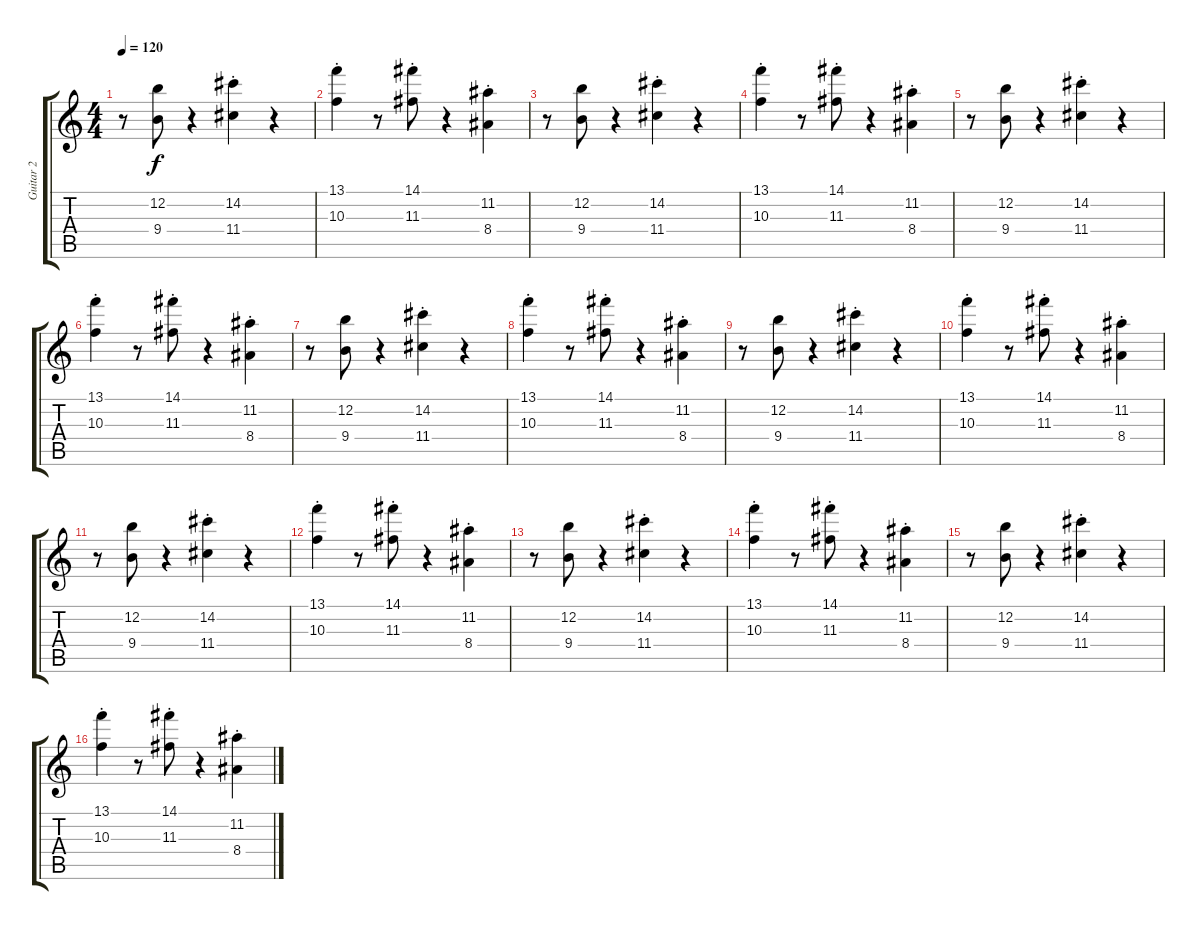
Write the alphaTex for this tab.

\track ("Guitar 2" "Guitar 2") {instrument electricguitarclean}
\staff {score tabs}
\tuning (E4 B3 G3 D3 A2 E2) {hide}
\ts (4 4)
\tempo 120
\clef g2
\ks c
r.8{dy f} (12.2 9.4).8 r.4 (14.2{st} 11.4{st}).4 r.4 |
(13.1{st} 10.3{st}).4 r.8 (14.1{st} 11.3{st}).8 r.4 (11.2{st} 8.4{st}).4 |
r.8 (12.2 9.4).8 r.4 (14.2{st} 11.4{st}).4 r.4 |
(13.1{st} 10.3{st}).4 r.8 (14.1{st} 11.3{st}).8 r.4 (11.2{st} 8.4{st}).4 |
r.8 (12.2 9.4).8 r.4 (14.2{st} 11.4{st}).4 r.4 |
(13.1{st} 10.3{st}).4 r.8 (14.1{st} 11.3{st}).8 r.4 (11.2{st} 8.4{st}).4 |
r.8 (12.2 9.4).8 r.4 (14.2{st} 11.4{st}).4 r.4 |
(13.1{st} 10.3{st}).4 r.8 (14.1{st} 11.3{st}).8 r.4 (11.2{st} 8.4{st}).4 |
r.8 (12.2 9.4).8 r.4 (14.2{st} 11.4{st}).4 r.4 |
(13.1{st} 10.3{st}).4 r.8 (14.1{st} 11.3{st}).8 r.4 (11.2{st} 8.4{st}).4 |
r.8 (12.2 9.4).8 r.4 (14.2{st} 11.4{st}).4 r.4 |
(13.1{st} 10.3{st}).4 r.8 (14.1{st} 11.3{st}).8 r.4 (11.2{st} 8.4{st}).4 |
r.8 (12.2 9.4).8 r.4 (14.2{st} 11.4{st}).4 r.4 |
(13.1{st} 10.3{st}).4 r.8 (14.1{st} 11.3{st}).8 r.4 (11.2{st} 8.4{st}).4 |
r.8 (12.2 9.4).8 r.4 (14.2{st} 11.4{st}).4 r.4 |
(13.1{st} 10.3{st}).4 r.8 (14.1{st} 11.3{st}).8 r.4 (11.2{st} 8.4{st}).4
